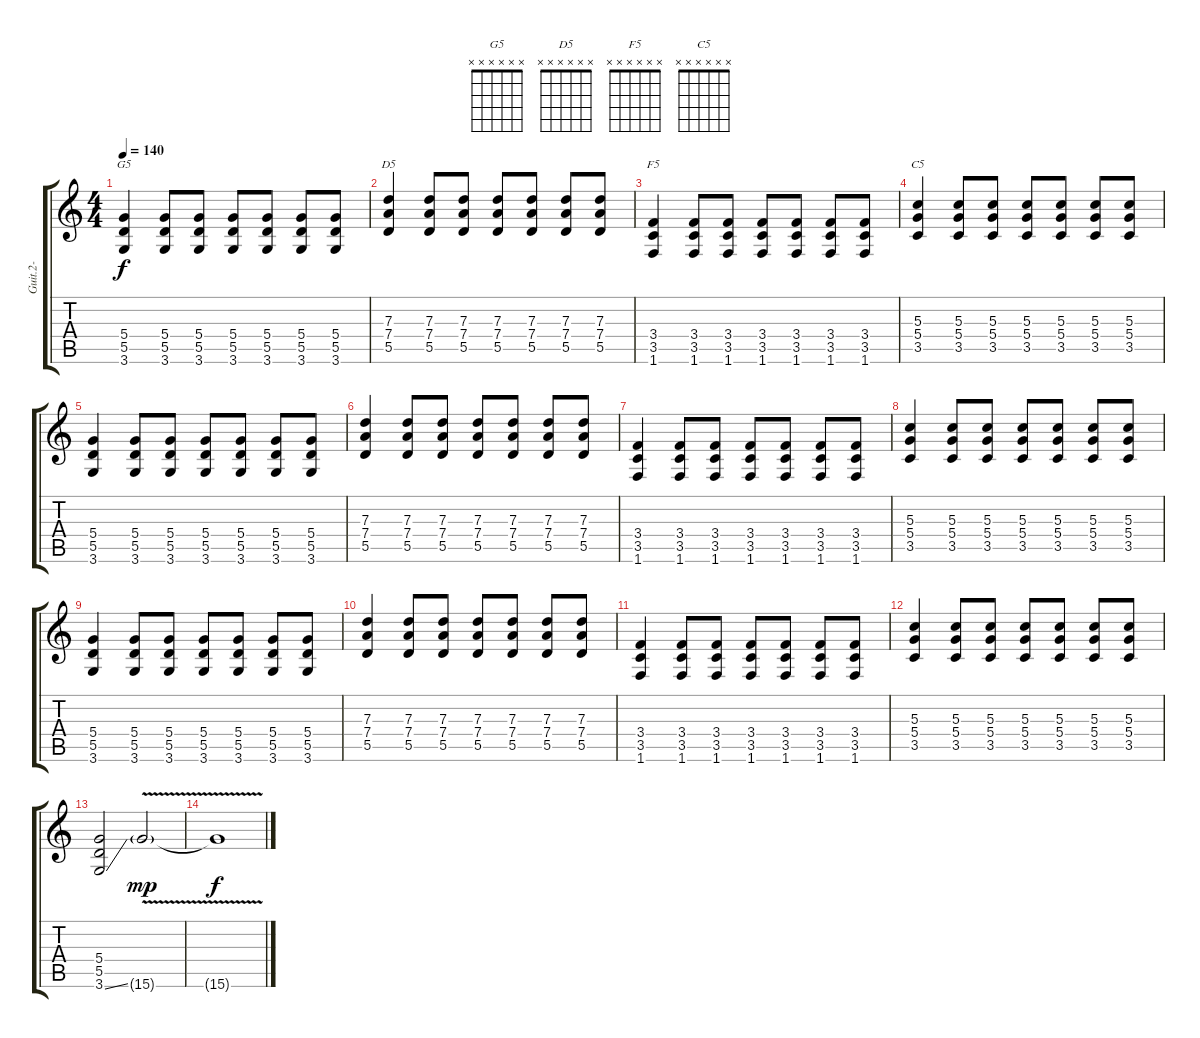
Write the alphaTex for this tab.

\track ("Guit.2-" "Guit.2-") {instrument overdrivenguitar}
\staff {score tabs}
\tuning (E4 B3 G3 D3 A2 E2) {hide}
\chord ("G5" x x x x x x)
\chord ("D5" x x x x x x)
\chord ("F5" x x x x x x)
\chord ("C5" x x x x x x)
\ts (4 4)
\tempo 140
\clef g2
\ks c
(5.4 5.5 3.6).4{ch "G5" dy f} (5.4 5.5 3.6).8 (5.4 5.5 3.6).8 (5.4 5.5 3.6).8 (5.4 5.5 3.6).8 (5.4 5.5 3.6).8 (5.4 5.5 3.6).8 |
(7.3 7.4 5.5).4{ch "D5"} (7.3 7.4 5.5).8 (7.3 7.4 5.5).8 (7.3 7.4 5.5).8 (7.3 7.4 5.5).8 (7.3 7.4 5.5).8 (7.3 7.4 5.5).8 |
(3.4 3.5 1.6).4{ch "F5"} (3.4 3.5 1.6).8 (3.4 3.5 1.6).8 (3.4 3.5 1.6).8 (3.4 3.5 1.6).8 (3.4 3.5 1.6).8 (3.4 3.5 1.6).8 |
(5.3 5.4 3.5).4{ch "C5"} (5.3 5.4 3.5).8 (5.3 5.4 3.5).8 (5.3 5.4 3.5).8 (5.3 5.4 3.5).8 (5.3 5.4 3.5).8 (5.3 5.4 3.5).8 |
(5.4 5.5 3.6).4 (5.4 5.5 3.6).8 (5.4 5.5 3.6).8 (5.4 5.5 3.6).8 (5.4 5.5 3.6).8 (5.4 5.5 3.6).8 (5.4 5.5 3.6).8 |
(7.3 7.4 5.5).4 (7.3 7.4 5.5).8 (7.3 7.4 5.5).8 (7.3 7.4 5.5).8 (7.3 7.4 5.5).8 (7.3 7.4 5.5).8 (7.3 7.4 5.5).8 |
(3.4 3.5 1.6).4 (3.4 3.5 1.6).8 (3.4 3.5 1.6).8 (3.4 3.5 1.6).8 (3.4 3.5 1.6).8 (3.4 3.5 1.6).8 (3.4 3.5 1.6).8 |
(5.3 5.4 3.5).4 (5.3 5.4 3.5).8 (5.3 5.4 3.5).8 (5.3 5.4 3.5).8 (5.3 5.4 3.5).8 (5.3 5.4 3.5).8 (5.3 5.4 3.5).8 |
(5.4 5.5 3.6).4 (5.4 5.5 3.6).8 (5.4 5.5 3.6).8 (5.4 5.5 3.6).8 (5.4 5.5 3.6).8 (5.4 5.5 3.6).8 (5.4 5.5 3.6).8 |
(7.3 7.4 5.5).4 (7.3 7.4 5.5).8 (7.3 7.4 5.5).8 (7.3 7.4 5.5).8 (7.3 7.4 5.5).8 (7.3 7.4 5.5).8 (7.3 7.4 5.5).8 |
(3.4 3.5 1.6).4 (3.4 3.5 1.6).8 (3.4 3.5 1.6).8 (3.4 3.5 1.6).8 (3.4 3.5 1.6).8 (3.4 3.5 1.6).8 (3.4 3.5 1.6).8 |
(5.3 5.4 3.5).4 (5.3 5.4 3.5).8 (5.3 5.4 3.5).8 (5.3 5.4 3.5).8 (5.3 5.4 3.5).8 (5.3 5.4 3.5).8 (5.3 5.4 3.5).8 |
(5.4 5.5 3.6{ss}).2 15.6{v g}.2{dy mp} |
15.6{t}.1{dy f}
